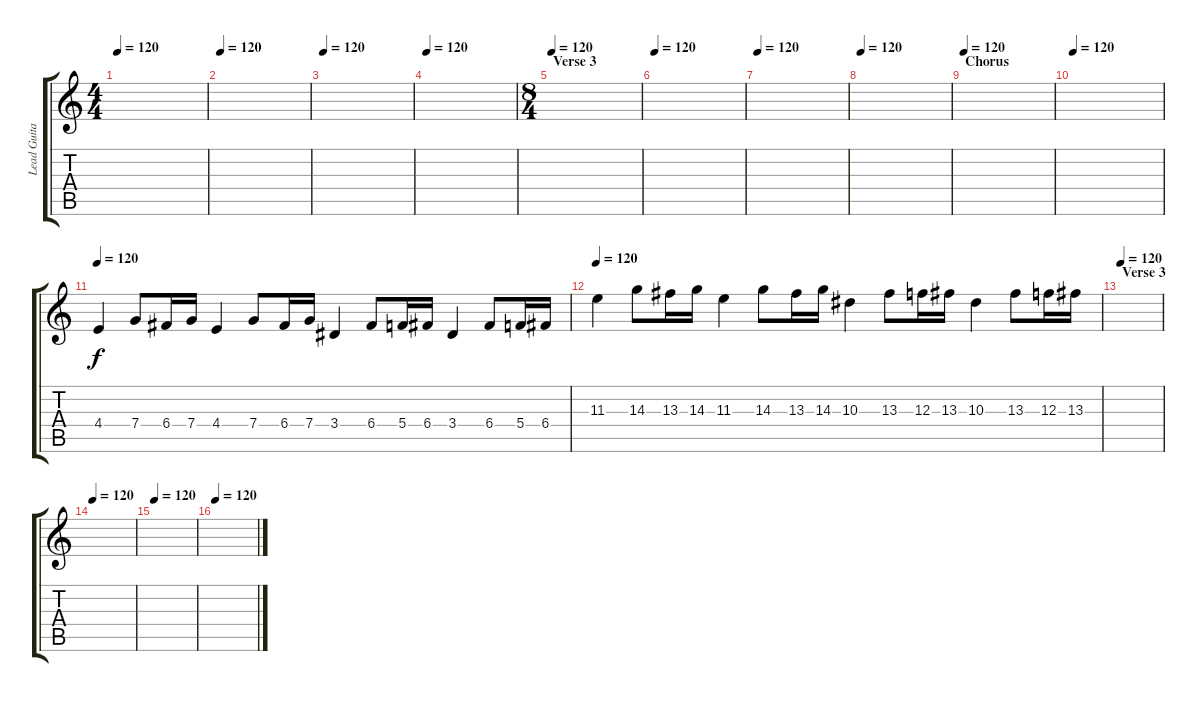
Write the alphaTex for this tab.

\track ("Lead Guitar 2" "Lead Guita") {instrument distortionguitar}
\staff {score tabs}
\tuning (D4 A3 F3 C3 G2 D2) {hide}
\ts (4 4)
\tempo 120
\clef g2
\ks c
|
\tempo 120
|
\tempo 120
|
\tempo 120
|
\ts (8 4)
\section ("" "Verse 3")
\tempo 120
|
\tempo 120
|
\tempo 120
|
\tempo 120
|
\section ("" "Chorus ")
\tempo 120
|
\tempo 120
|
\tempo 120
4.4.4 7.4.8 6.4.16 7.4.16 4.4.4 7.4.8 6.4.16 7.4.16 3.4.4 6.4.8 5.4.16 6.4.16 3.4.4 6.4.8 5.4.16 6.4.16 |
\tempo 120
11.3.4 14.3.8 13.3.16 14.3.16 11.3.4 14.3.8 13.3.16 14.3.16 10.3.4 13.3.8 12.3.16 13.3.16 10.3.4 13.3.8 12.3.16 13.3.16 |
\section ("" "Verse 3")
\tempo 120
|
\tempo 120
|
\tempo 120
|
\tempo 120
